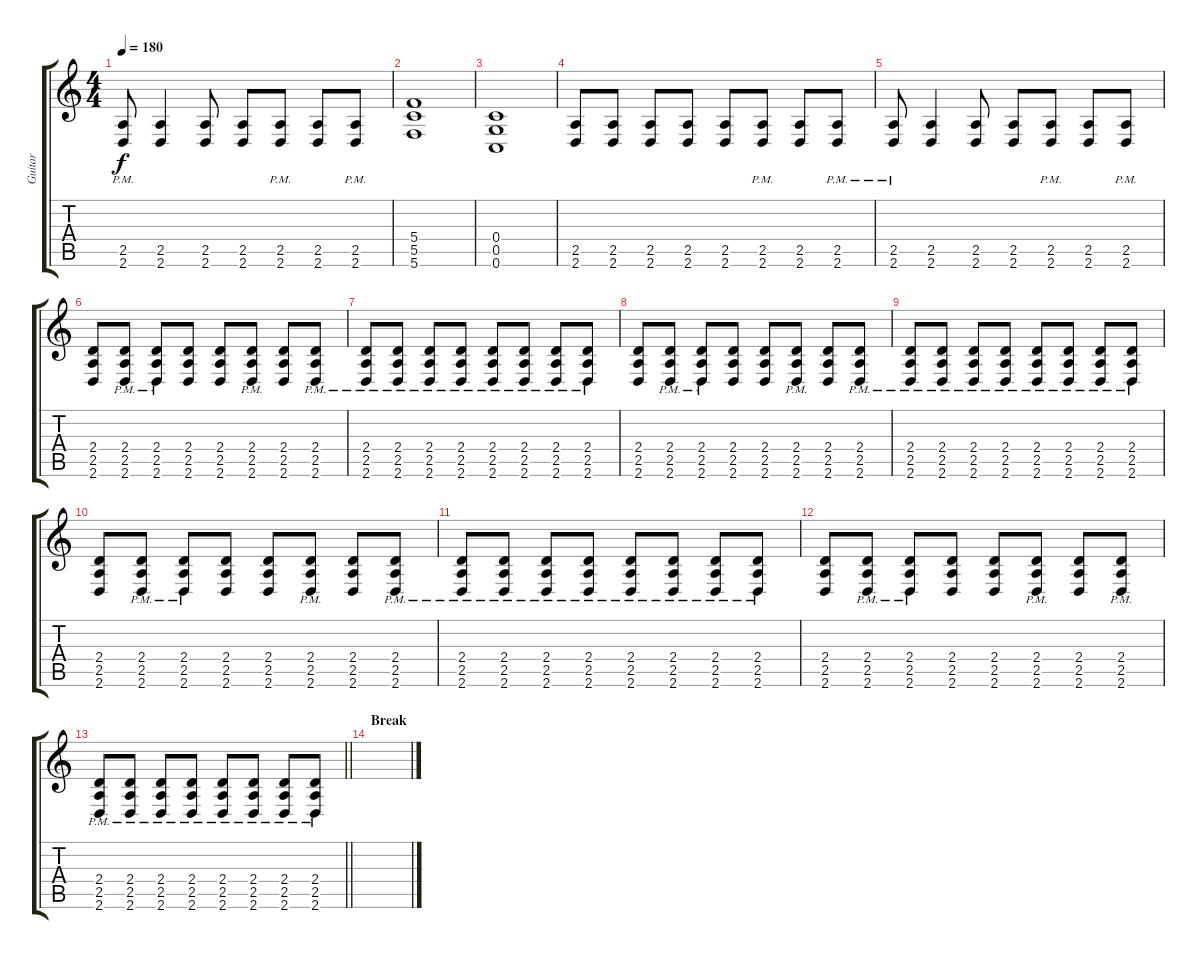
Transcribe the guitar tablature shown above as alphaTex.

\track ("Guitar" "Guitar") {instrument distortionguitar}
\staff {score tabs}
\tuning (D4 A3 F3 C3 G2 C2) {hide}
\ts (4 4)
\tempo 180
\clef g2
\ks c
(2.5{pm} 2.6{pm}).8{dy f} (2.5 2.6).4 (2.5 2.6).8 (2.5 2.6).8 (2.5{pm} 2.6{pm}).8 (2.5 2.6).8 (2.5{pm} 2.6{pm}).8 |
(5.4 5.5 5.6).1 |
(0.4 0.5 0.6).1 |
(2.5 2.6).8 (2.5 2.6).8 (2.5 2.6).8 (2.5 2.6).8 (2.5 2.6).8 (2.5{pm} 2.6{pm}).8 (2.5 2.6).8 (2.5{pm} 2.6{pm}).8 |
(2.5{pm} 2.6{pm}).8 (2.5 2.6).4 (2.5 2.6).8 (2.5 2.6).8 (2.5{pm} 2.6{pm}).8 (2.5 2.6).8 (2.5{pm} 2.6{pm}).8 |
(2.4 2.5 2.6).8 (2.4{pm} 2.5{pm} 2.6{pm}).8 (2.4{pm} 2.5{pm} 2.6{pm}).8 (2.4 2.5 2.6).8 (2.4 2.5 2.6).8 (2.4{pm} 2.5{pm} 2.6{pm}).8 (2.4 2.5 2.6).8 (2.4{pm} 2.5{pm} 2.6{pm}).8 |
(2.4{pm} 2.5{pm} 2.6{pm}).8 (2.4{pm} 2.5{pm} 2.6{pm}).8 (2.4{pm} 2.5{pm} 2.6{pm}).8 (2.4{pm} 2.5{pm} 2.6{pm}).8 (2.4{pm} 2.5{pm} 2.6{pm}).8 (2.4{pm} 2.5{pm} 2.6{pm}).8 (2.4{pm} 2.5{pm} 2.6{pm}).8 (2.4{pm} 2.5{pm} 2.6{pm}).8 |
(2.4 2.5 2.6).8 (2.4{pm} 2.5{pm} 2.6{pm}).8 (2.4{pm} 2.5{pm} 2.6{pm}).8 (2.4 2.5 2.6).8 (2.4 2.5 2.6).8 (2.4{pm} 2.5{pm} 2.6{pm}).8 (2.4 2.5 2.6).8 (2.4{pm} 2.5{pm} 2.6{pm}).8 |
(2.4{pm} 2.5{pm} 2.6{pm}).8 (2.4{pm} 2.5{pm} 2.6{pm}).8 (2.4{pm} 2.5{pm} 2.6{pm}).8 (2.4{pm} 2.5{pm} 2.6{pm}).8 (2.4{pm} 2.5{pm} 2.6{pm}).8 (2.4{pm} 2.5{pm} 2.6{pm}).8 (2.4{pm} 2.5{pm} 2.6{pm}).8 (2.4{pm} 2.5{pm} 2.6{pm}).8 |
(2.4 2.5 2.6).8 (2.4{pm} 2.5{pm} 2.6{pm}).8 (2.4{pm} 2.5{pm} 2.6{pm}).8 (2.4 2.5 2.6).8 (2.4 2.5 2.6).8 (2.4{pm} 2.5{pm} 2.6{pm}).8 (2.4 2.5 2.6).8 (2.4{pm} 2.5{pm} 2.6{pm}).8 |
(2.4{pm} 2.5{pm} 2.6{pm}).8 (2.4{pm} 2.5{pm} 2.6{pm}).8 (2.4{pm} 2.5{pm} 2.6{pm}).8 (2.4{pm} 2.5{pm} 2.6{pm}).8 (2.4{pm} 2.5{pm} 2.6{pm}).8 (2.4{pm} 2.5{pm} 2.6{pm}).8 (2.4{pm} 2.5{pm} 2.6{pm}).8 (2.4{pm} 2.5{pm} 2.6{pm}).8 |
(2.4 2.5 2.6).8 (2.4{pm} 2.5{pm} 2.6{pm}).8 (2.4{pm} 2.5{pm} 2.6{pm}).8 (2.4 2.5 2.6).8 (2.4 2.5 2.6).8 (2.4{pm} 2.5{pm} 2.6{pm}).8 (2.4 2.5 2.6).8 (2.4{pm} 2.5{pm} 2.6{pm}).8 |
\barLineRight lightlight
(2.4{pm} 2.5{pm} 2.6{pm}).8 (2.4{pm} 2.5{pm} 2.6{pm}).8 (2.4{pm} 2.5{pm} 2.6{pm}).8 (2.4{pm} 2.5{pm} 2.6{pm}).8 (2.4{pm} 2.5{pm} 2.6{pm}).8 (2.4{pm} 2.5{pm} 2.6{pm}).8 (2.4{pm} 2.5{pm} 2.6{pm}).8 (2.4{pm} 2.5{pm} 2.6{pm}).8 |
\section ("" "Break")
